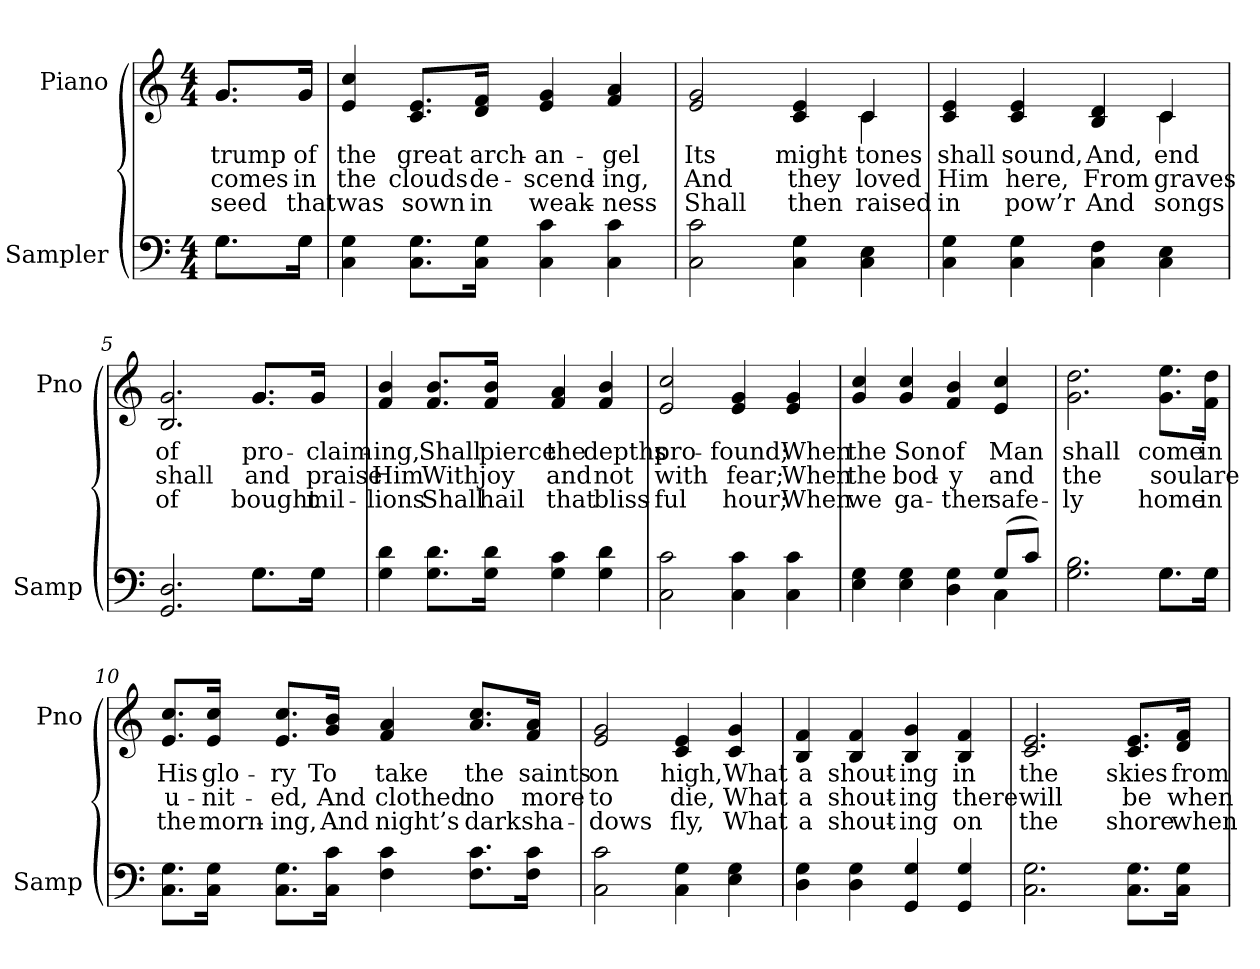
**kern	**text	**kern	**text	**text	**text
*part2	*part2	*part1	*part1	*part1	*part1
*staff2	*staff2	*staff1	*staff1	*staff1	*staff1
*I"Sampler	*	*I"Piano	*	*	*
*I'Samp	*	*I'Pno	*	*	*
*clefF4	*	*clefG2	*	*	*
*M4/4	*	*M4/4	*	*	*
=1	=1	=1	=1	=1	=1
*^	*	*^	*	*	*
8.G\L	8.G\L	.	8.g/L	8.g/L	trump	comes	seed
16G\Jk	16G\Jk	.	16g/Jk	16g/Jk	of	in	that
*v	*v	*	*	*	*	*	*
*	*	*v	*v	*	*	*
=2	=2	=2	=2	=2	=2
4C 4G	.	4e 4cc	the	the	was
8.C\ 8.G\L	.	8.c/ 8.e/L	great	clouds	sown
16C\ 16G\Jk	.	16d/ 16f/Jk	arch-	de-	in
4C 4c	.	4e 4g	-an-	-scend-	weak-
4C 4c	.	4f 4a	-gel	-ing,	-ness
=3	=3	=3	=3	=3	=3
*	*	*^	*	*	*
2C 2c	.	2e 2g	2.ryy	Its	And	Shall
4C 4G	.	4c 4e	.	might-	they	then
4C 4E	.	4c/	4c	tones	loved	raised
=4	=4	=4	=4	=4	=4	=4
4C 4G	.	4c 4e	2.ryy	shall	Him	in
4C 4G	.	4c 4e	.	sound,	here,	pow’r
4C 4F	.	4B 4d	.	And,	From	And
4C 4E	.	4c/	4c	end	graves	songs
=5	=5	=5	=5	=5	=5	=5
*^	*	*	*	*	*	*
2.GG 2.D	2.ryy	.	2.B 2.g	2.ryy	of	shall	of
8.G\L	8.G\L	.	8.g/L	8.g/L	pro-	and	bought
16G\Jk	16G\Jk	.	16g/Jk	16g/Jk	-claim-	praise	mil-
*v	*v	*	*	*	*	*	*
*	*	*v	*v	*	*	*
=6	=6	=6	=6	=6	=6
4G 4d	.	4f 4b	-ing,	Him	-lions
8.G\ 8.d\L	.	8.f/ 8.b/L	Shall	With	Shall
16G\ 16d\Jk	.	16f/ 16b/Jk	pierce	joy	hail
4G 4c	.	4f 4a	the	and	that
4G 4d	.	4f 4b	depths	not	bliss-
=7	=7	=7	=7	=7	=7
2C 2c	.	2e 2cc	pro-	with	-ful
4C 4c	.	4e 4g	-found;	fear;	hour;
4C 4c	.	4e 4g	When	When	When
=8	=8	=8	=8	=8	=8
*^	*	*	*	*	*
4E 4G	2.ryy	.	4g 4cc	the	the	we
4E 4G	.	.	4g 4cc	Son	bod-	ga-
4D 4G	.	.	4f 4b	of	-y	-ther
(8G/L	4C	.	4e 4cc	Man	and	safe-
8c/J)	.	.	.	.	.	.
=9	=9	=9	=9	=9	=9	=9
2.G 2.B	2.ryy	.	2.g 2.dd	shall	the	-ly
8.G\L	8.G\L	.	8.g\ 8.ee\L	come	soul	home
16G\Jk	16G\Jk	.	16f\ 16dd\Jk	in	are	in
*v	*v	*	*	*	*	*
=10	=10	=10	=10	=10	=10
8.C\ 8.G\L	.	8.e/ 8.cc/L	His	u-	the
16C\ 16G\Jk	.	16e/ 16cc/Jk	glo-	-nit-	morn-
8.C\ 8.G\L	.	8.e/ 8.cc/L	-ry	-ed,	-ing,
16C\ 16c\Jk	.	16g/ 16b/Jk	To	And	And
4F 4c	.	4f 4a	take	clothed	night’s
8.F\ 8.c\L	.	8.a/ 8.cc/L	the	no	dark
16F\ 16c\Jk	.	16f/ 16a/Jk	saints	more	sha-
=11	=11	=11	=11	=11	=11
2C 2c	.	2e 2g	on	to	-dows
4C 4G	.	4c 4e	high,	die,	fly,
4E 4G	.	4c 4g	What	What	What
=12	=12	=12	=12	=12	=12
4D 4G	.	4B 4f	a	a	a
4D 4G	.	4B 4f	shout-	shout-	shout-
4GG 4G	.	4B 4g	-ing	-ing	-ing
4GG 4G	.	4B 4f	in	there	on
=13	=13	=13	=13	=13	=13
2.C 2.G	.	2.c 2.e	the	will	the
8.C\ 8.G\L	.	8.c/ 8.e/L	skies	be	shore
16C\ 16G\Jk	.	16d/ 16f/Jk	from	when	when
=	=	=	=	=	=
*-	*-	*-	*-	*-	*-
